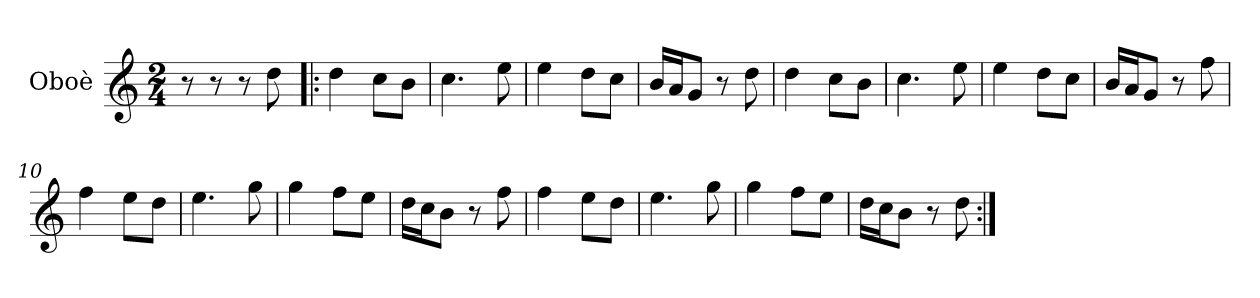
**kern
*part1
*staff1
*I"Oboè
*I'Ob.
*clefG2
*k[]
*M2/4
=1
8r
8r
8r
8dd\
=2!|:
4dd\
8cc\L
8b\J
=3
4.cc\
8ee\
=4
4ee\
8dd\L
8cc\J
=5
16b/LL
16a/J
8g/J
8r
8dd\
=6
4dd\
8cc\L
8b\J
=7
4.cc\
8ee\
=8
4ee\
8dd\L
8cc\J
=9
16b/LL
16a/J
8g/J
8r
8ff\
=10
4ff\
8ee\L
8dd\J
=11
4.ee\
8gg\
=12
4gg\
8ff\L
8ee\J
!!LO:LB:g=z
=13
16dd\LL
16cc\J
8b\J
8r
8ff\
=14
4ff\
8ee\L
8dd\J
=15
4.ee\
8gg\
=16
4gg\
8ff\L
8ee\J
=17
16dd\LL
16cc\J
8b\J
8r
8dd\
=:|!
*-
